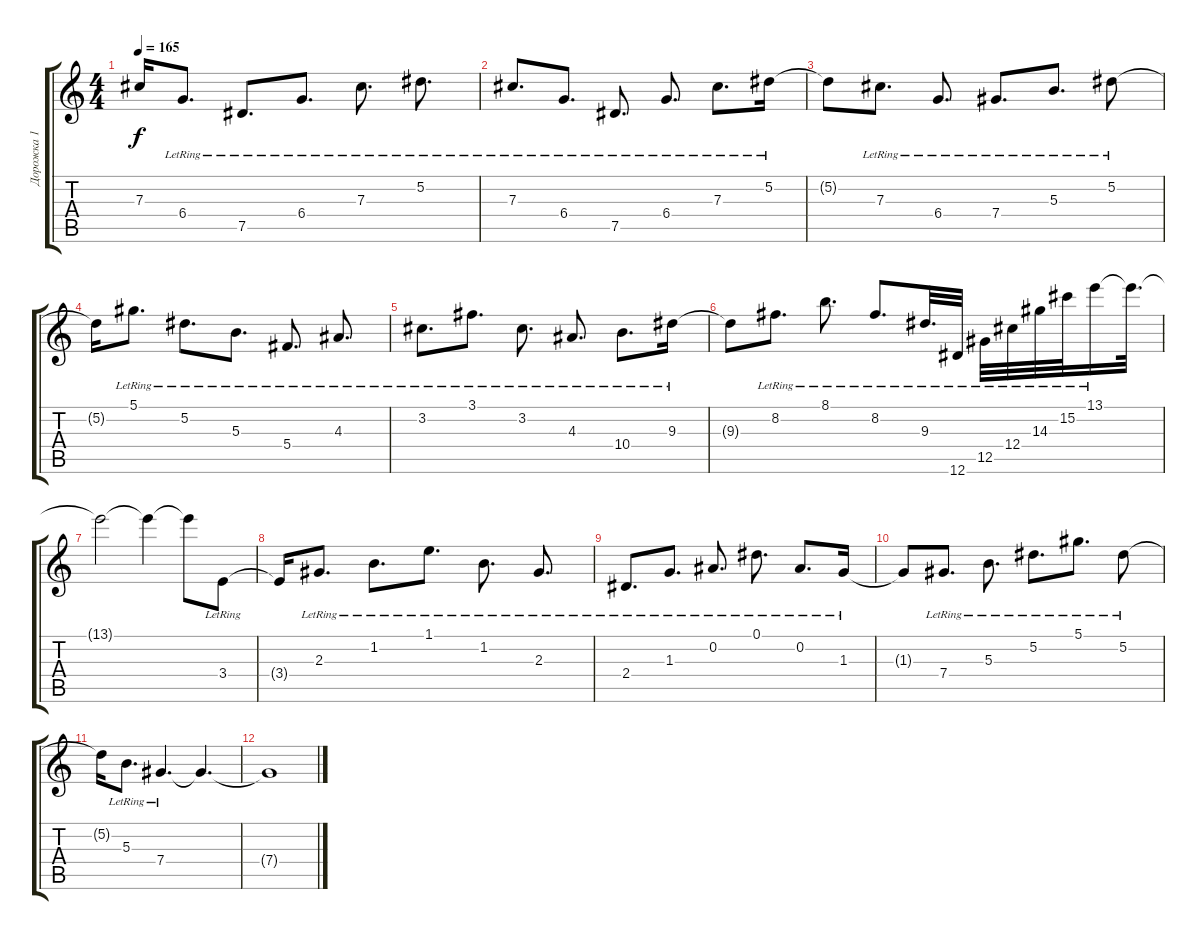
\track ("Дорожка 1" "Дорожка 1") {instrument acousticguitarsteel}
\staff {score tabs}
\tuning (Eb4 Bb3 Gb3 Db3 Ab2 Eb2) {hide}
\ts (4 4)
\tempo 165
\clef g2
\ks c
7.3{t}.16{dy f} 6.4{lr}.8{d} 7.5{lr}.8{d} 6.4{lr}.8{d} 7.3{lr}.8{d} 5.2{lr}.8{d} |
7.3{lr}.8{d} 6.4{lr}.8{d} 7.5{lr}.8{d} 6.4{lr}.8{d} 7.3{lr}.8{d} 5.2{lr}.16 |
5.2{t}.8 7.3{lr}.8{d} 6.4{lr}.8{d} 7.4{lr}.8{d} 5.3{lr}.8{d} 5.2{lr}.8 |
5.2{t}.16 5.1{lr}.8{d} 5.2{lr}.8{d} 5.3{lr}.8{d} 5.4{lr}.8{d} 4.3{lr}.8{d} |
3.2{lr}.8{d} 3.1{lr}.8{d} 3.2{lr}.8{d} 4.3{lr}.8{d} 10.4{lr}.8{d} 9.3{lr}.16 |
9.3{t}.8 8.2{lr}.8{d} 8.1{lr}.8{d} 8.2{lr}.8{d} 9.3{lr}.32{d} 12.6{lr}.32 12.5{lr}.32 12.4{lr}.32 14.3{lr}.32 15.2{lr}.32 13.1{lr}.16 13.1{t}.32{d} |
13.1{t}.2 13.1{t}.4 13.1{t}.8 3.4{lr}.8 |
3.4{t}.16 2.3{lr}.8{d} 1.2{lr}.8{d} 1.1{lr}.8{d} 1.2{lr}.8{d} 2.3{lr}.8{d} |
2.4{lr}.8{d} 1.3{lr}.8{d} 0.2{lr}.8{d} 0.1{lr}.8{d} 0.2{lr}.8{d} 1.3{lr}.16 |
1.3{t}.8 7.4{lr}.8{d} 5.3{lr}.8{d} 5.2{lr}.8{d} 5.1{lr}.8{d} 5.2{lr}.8 |
5.2{t}.16 5.3{lr}.8{d} 7.4{lr}.4{d} 7.4{t}.4{d} |
7.4{t}.1
